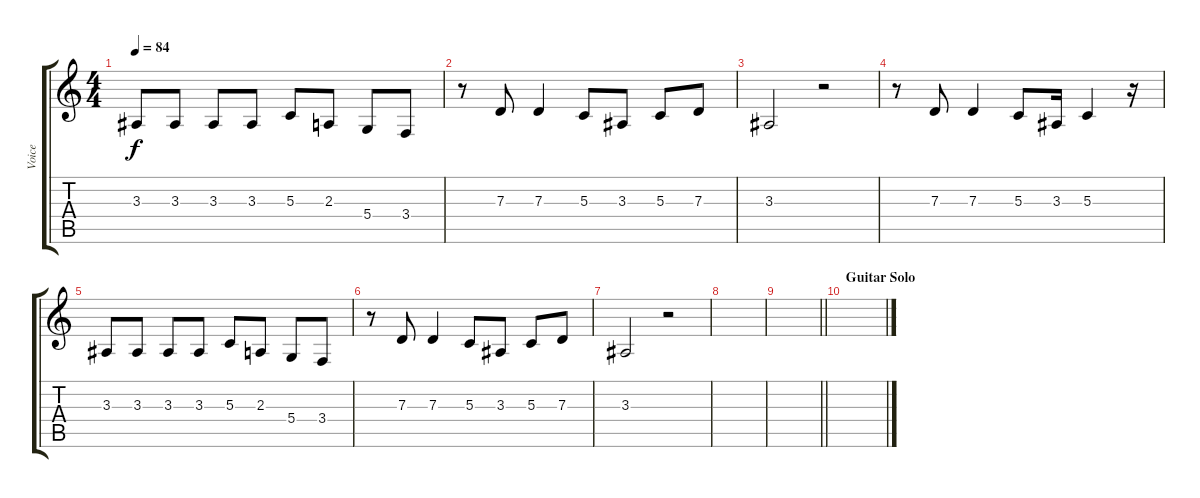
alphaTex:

\track ("Voice" "Voice") {instrument lead6voice}
\staff {score tabs}
\tuning (E4 B3 G3 D3 A2 E2) {hide}
\ts (4 4)
\tempo 84
\clef g2
\ks c
3.3.8{dy f} 3.3.8 3.3.8 3.3.8 5.3.8 2.3.8 5.4.8 3.4.8 |
r.8 7.3.8 7.3.4 5.3.8 3.3.8 5.3.8 7.3.8 |
3.3.2 r.2 |
r.8 7.3.8 7.3.4 5.3.8 3.3.16 5.3.4 r.16 |
3.3.8 3.3.8 3.3.8 3.3.8 5.3.8 2.3.8 5.4.8 3.4.8 |
r.8 7.3.8 7.3.4 5.3.8 3.3.8 5.3.8 7.3.8 |
3.3.2 r.2 |
|
\barLineRight lightlight
|
\section ("" "Guitar Solo")
